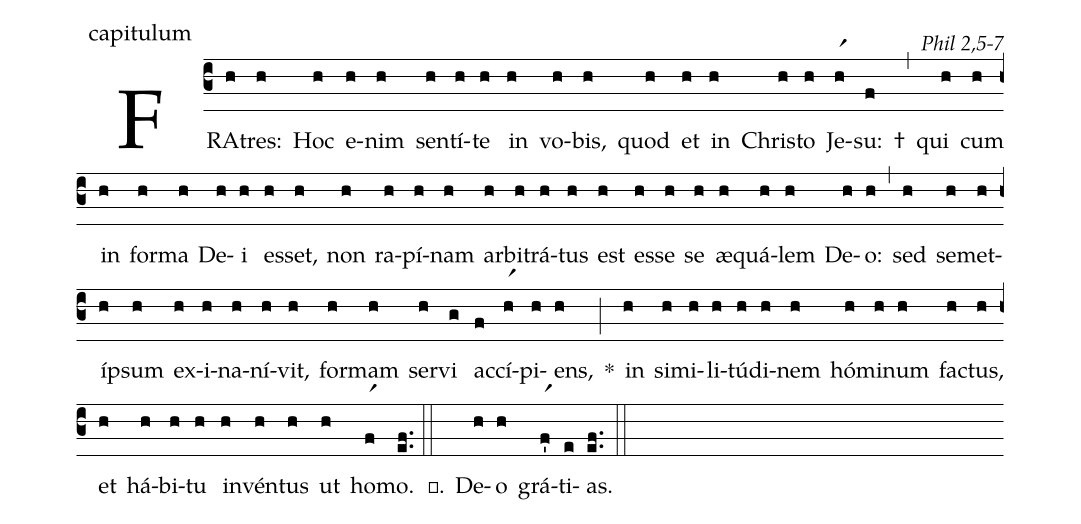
office-part: capitulum;
commentary: Phil 2,5-7;
%%
(c3)
FRA(h)tres:(h)  Hoc(h) e(h)nim(h) sen(h)tí(h)te(h) in(h) vo(h)bis,(h)
quod(h) et(h) in(h) Chris(h)to(h) Je(hr1)su:(f) †(,)
qui(h) cum(h) in(h) for(h)ma(h) De(h)i(h) es(h)set,(h)
non(h) ra(h)pí(h)nam(h) ar(h)bi(h)trá(h)tus(h) est(h)
es(h)se(h) se(h) æ(h)quá(h)lem(h) De(h)o:(h) (,)
sed(h) se(h)met(h)íp(h)sum(h) ex(h)i(h)na(h)ní(h)vit,(h)
for(h)mam(h) ser(h)vi(g) ac(f)cí(hr1)pi(h)ens,(h) *(;)
in(h) si(h)mi(h)li(h)tú(h)di(h)nem(h) hó(h)mi(h)num(h) fac(h)tus,(h)
et(h) há(h)bi(h)tu(h) in(h)vén(h)tus(h) ut(h) ho(fr1)mo.(e.f.) (::)

℟.() De(h)o(h) grá(fr1')ti(e)as.(e.f.) (::)
